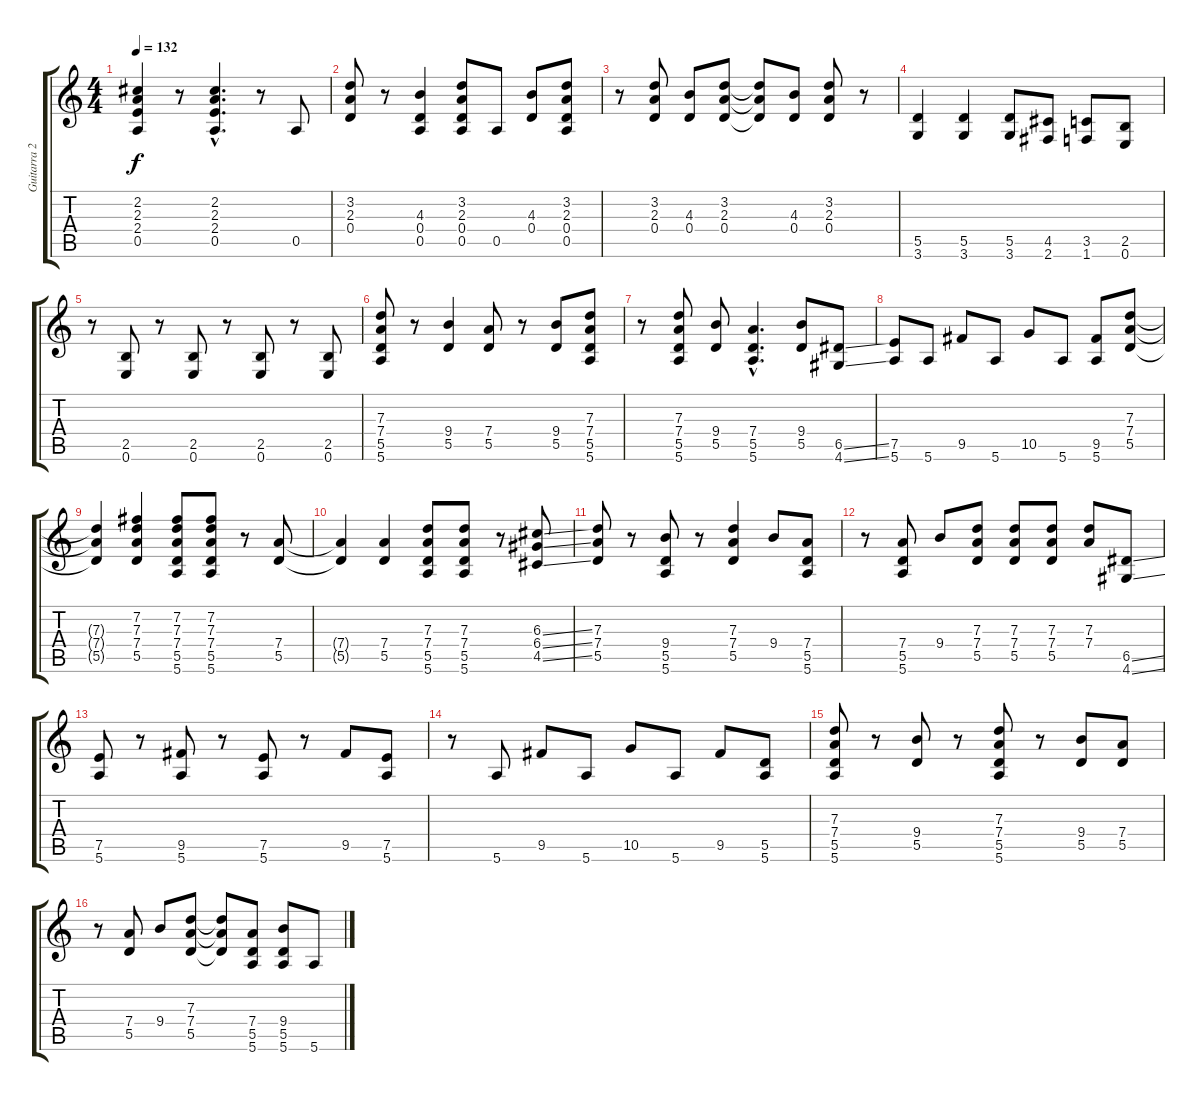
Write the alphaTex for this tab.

\track ("Guitarra 2" "Guitarra 2") {instrument overdrivenguitar}
\staff {score tabs}
\tuning (E4 B3 G3 D3 A2 E2) {hide}
\ts (4 4)
\tempo 132
\clef g2
\ks c
(2.2{t} 2.3{t} 2.4{t} 0.5{t}).4{dy f} r.8 (2.2{hac} 2.3{hac} 2.4{hac} 0.5{hac}).4{d} r.8 0.5.8 |
(3.2 2.3 0.4).8 r.8 (4.3 0.4 0.5).4 (3.2 2.3 0.4 0.5).8 0.5.8 (4.3 0.4).8 (3.2 2.3 0.4 0.5).8 |
r.8 (3.2 2.3 0.4).8 (4.3 0.4).8 (3.2 2.3 0.4).8 (3.2{t} 2.3{t} 0.4{t}).8 (4.3 0.4).8 (3.2 2.3 0.4).8 r.8 |
(5.5 3.6).4 (5.5 3.6).4 (5.5 3.6).8 (4.5 2.6).8 (3.5 1.6).8 (2.5 0.6).8 |
r.8 (2.5 0.6).8 r.8 (2.5 0.6).8 r.8 (2.5 0.6).8 r.8 (2.5 0.6).8 |
(7.3 7.4 5.5 5.6).8 r.8 (9.4 5.5).4 (7.4 5.5).8 r.8 (9.4 5.5).8 (7.3 7.4 5.5 5.6).8 |
r.8 (7.3 7.4 5.5 5.6).8 (9.4 5.5).8 (7.4{hac} 5.5{hac} 5.6{hac}).4{d} (9.4 5.5).8 (6.5{ss} 4.6{ss}).8 |
(7.5 5.6).8 5.6.8 9.5.8 5.6.8 10.5.8 5.6.8 (9.5 5.6).8 (7.3 7.4 5.5).8 |
(7.3{t} 7.4{t} 5.5{t}).4 (7.2 7.3 7.4 5.5).4 (7.2 7.3 7.4 5.5 5.6).8 (7.2 7.3 7.4 5.5 5.6).8 r.8 (7.4 5.5).8 |
(7.4{t} 5.5{t}).4 (7.4 5.5).4 (7.3 7.4 5.5 5.6).8 (7.3 7.4 5.5 5.6).8 r.8 (6.3{ss} 6.4{ss} 4.5{ss}).8 |
(7.3 7.4 5.5).8 r.8 (9.4 5.5 5.6).8 r.8 (7.3 7.4 5.5).4 9.4.8 (7.4 5.5 5.6).8 |
r.8 (7.4 5.5 5.6).8 9.4.8 (7.3 7.4 5.5).8 (7.3 7.4 5.5).8 (7.3 7.4 5.5).8 (7.3 7.4).8 (6.5{ss} 4.6{ss}).8 |
(7.5 5.6).8 r.8 (9.5 5.6).8 r.8 (7.5 5.6).8 r.8 9.5.8 (7.5 5.6).8 |
r.8 5.6.8 9.5.8 5.6.8 10.5.8 5.6.8 9.5.8 (5.5 5.6).8 |
(7.3 7.4 5.5 5.6).8 r.8 (9.4 5.5).8 r.8 (7.3 7.4 5.5 5.6).8 r.8 (9.4 5.5).8 (7.4 5.5).8 |
r.8 (7.4 5.5).8 9.4.8 (7.3 7.4 5.5).8 (7.3{t} 7.4{t} 5.5{t}).8 (7.4 5.5 5.6).8 (9.4 5.5 5.6).8 5.6.8
